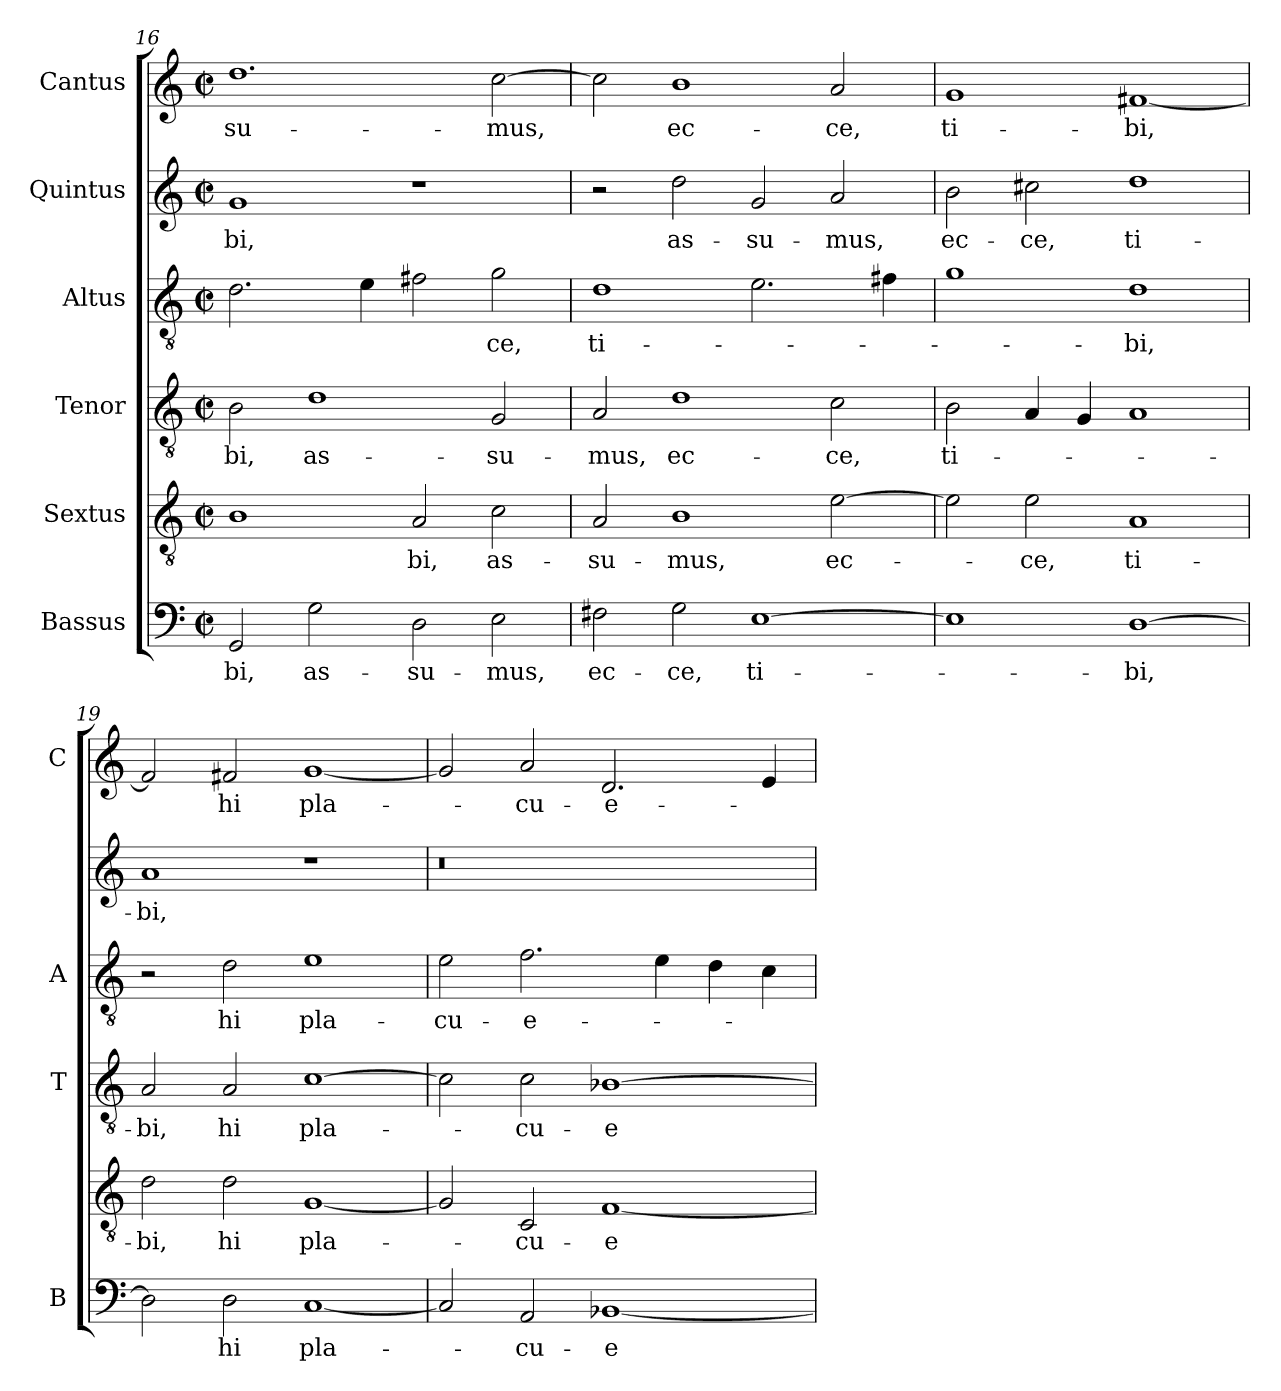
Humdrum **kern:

**kern	**text	**kern	**text	**kern	**text	**kern	**text	**kern	**text	**kern	**text
*part6	*part6	*part5	*part5	*part4	*part4	*part3	*part3	*part2	*part2	*part1	*part1
*staff6	*staff6	*staff5	*staff5	*staff4	*staff4	*staff3	*staff3	*staff2	*staff2	*staff1	*staff1
*I"Bassus	*	*I"Sextus	*	*I"Tenor	*	*I"Altus	*	*I"Quintus	*	*I"Cantus	*
*I'B	*	*	*	*I'T	*	*I'A	*	*	*	*I'C	*
!!LO:LB:g=z
*clefF4	*	*clefGv2	*	*clefGv2	*	*clefGv2	*	*clefG2	*	*clefG2	*
*k[]	*	*k[]	*	*k[]	*	*k[]	*	*k[]	*	*k[]	*
*C:	*	*C:	*	*C:	*	*C:	*	*C:	*	*C:	*
*M2/2	*	*M2/2	*	*M2/2	*	*M2/2	*	*M2/2	*	*M2/2	*
*met(c|)	*	*met(c|)	*	*met(c|)	*	*met(c|)	*	*met(c|)	*	*met(c|)	*
=16	=16	=16	=16	=16	=16	=16	=16	=16	=16	=16	=16
2GG/	-bi,	1B	.	2B\	-bi,	2.d\	.	1g	-bi,	1.dd	-su-
2G\	as-	.	.	1d	as-	.	.	.	.	.	.
.	.	.	.	.	.	4e\	.	.	.	.	.
2D\	-su-	2A/	-bi,	.	.	2f#X\	.	1r	.	.	.
2E\	-mus,	2c\	as-	2G/	-su-	2g\	-ce,	.	.	[2cc\	-mus,
=17	=17	=17	=17	=17	=17	=17	=17	=17	=17	=17	=17
2F#X\	ec-	2A/	-su-	2A/	-mus,	1d	ti-	2r	.	2cc\]	.
2G\	-ce,	1B	-mus,	1d	ec-	.	.	2dd\	as-	1b	ec-
[1E	ti-	.	.	.	.	2.e\	.	2g/	-su-	.	.
.	.	[2e\	ec-	2c\	-ce,	.	.	2a/	-mus,	2a/	-ce,
.	.	.	.	.	.	4f#X\	.	.	.	.	.
=18	=18	=18	=18	=18	=18	=18	=18	=18	=18	=18	=18
1E]	.	2e\]	.	2B\	ti-	1g	.	2b\	ec-	1g	ti-
.	.	2e\	-ce,	4A/	.	.	.	2cc#X\	-ce,	.	.
.	.	.	.	4G/	.	.	.	.	.	.	.
[1D	-bi,	1A	ti-	1A	.	1d	-bi,	1dd	ti-	[1f#X	-bi,
=19	=19	=19	=19	=19	=19	=19	=19	=19	=19	=19	=19
2D\]	.	2d\	-bi,	2A/	-bi,	2r	.	1a	-bi,	2f#/]	.
2D\	hi	2d\	hi	2A/	hi	2d\	hi	.	.	2f#X/	hi
[1C	pla-	[1G	pla-	[1c	pla-	1e	pla-	1r	.	[1g	pla-
!!LO:PB:g=z
=20	=20	=20	=20	=20	=20	=20	=20	=20	=20	=20	=20
2C/]	.	2G/]	.	2c\]	.	2e\	-cu-	0r	.	2g/]	.
2AA/	-cu-	2C/	-cu-	2c\	-cu-	2.f\	-e-	.	.	2a/	-cu-
[1BB-X	-e-	[1F	-e-	[1B-X	-e-	.	.	.	.	2.d/	-e-
.	.	.	.	.	.	4e\	.	.	.	.	.
.	.	.	.	.	.	4d\	.	.	.	.	.
.	.	.	.	.	.	4c\	.	.	.	4e/	.
=	=	=	=	=	=	=	=	=	=	=	=
*-	*-	*-	*-	*-	*-	*-	*-	*-	*-	*-	*-
